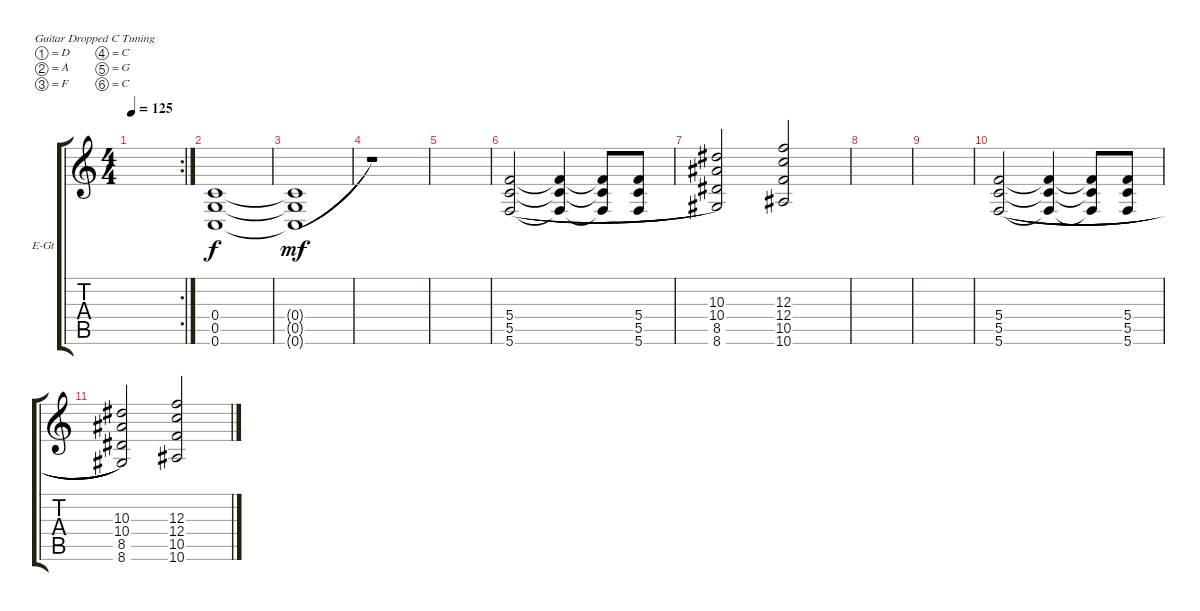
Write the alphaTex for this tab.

\defaultSystemsLayout 4
\bracketExtendMode groupsimilarinstruments
\firstSystemTrackNameOrientation horizontal
\otherSystemsTrackNameOrientation horizontal
\track ("Electric Guitar" "E-Gt") {instrument overdrivenguitar}
\staff {score tabs}
\tuning (D4 A3 F3 C3 G2 C2)
\rc 2
\ts (4 4)
\tempo 125
\clef g2
\ks c
|
(0.6 0.5 0.4).1 |
(0.4{t} 0.5{t} 0.6{t}).1{dy mf legatoorigin} |
r.1 |
|
(5.4 5.5 5.6).2{legatoorigin} (5.6{t} 5.5{t} 5.4{t}).4{legatoorigin} (5.6{t} 5.5{t} 5.4{t}).8{legatoorigin} (5.6 5.5 5.4).8{legatoorigin} |
(10.4 8.5 8.6 10.3).2 (12.4 10.5 10.6 12.3).2 |
|
|
(5.4 5.5 5.6).2{legatoorigin} (5.6{t} 5.5{t} 5.4{t}).4{legatoorigin} (5.6{t} 5.5{t} 5.4{t}).8{legatoorigin} (5.6 5.5 5.4).8{legatoorigin} |
(10.4 8.5 8.6 10.3).2 (12.4 10.5 10.6 12.3).2
